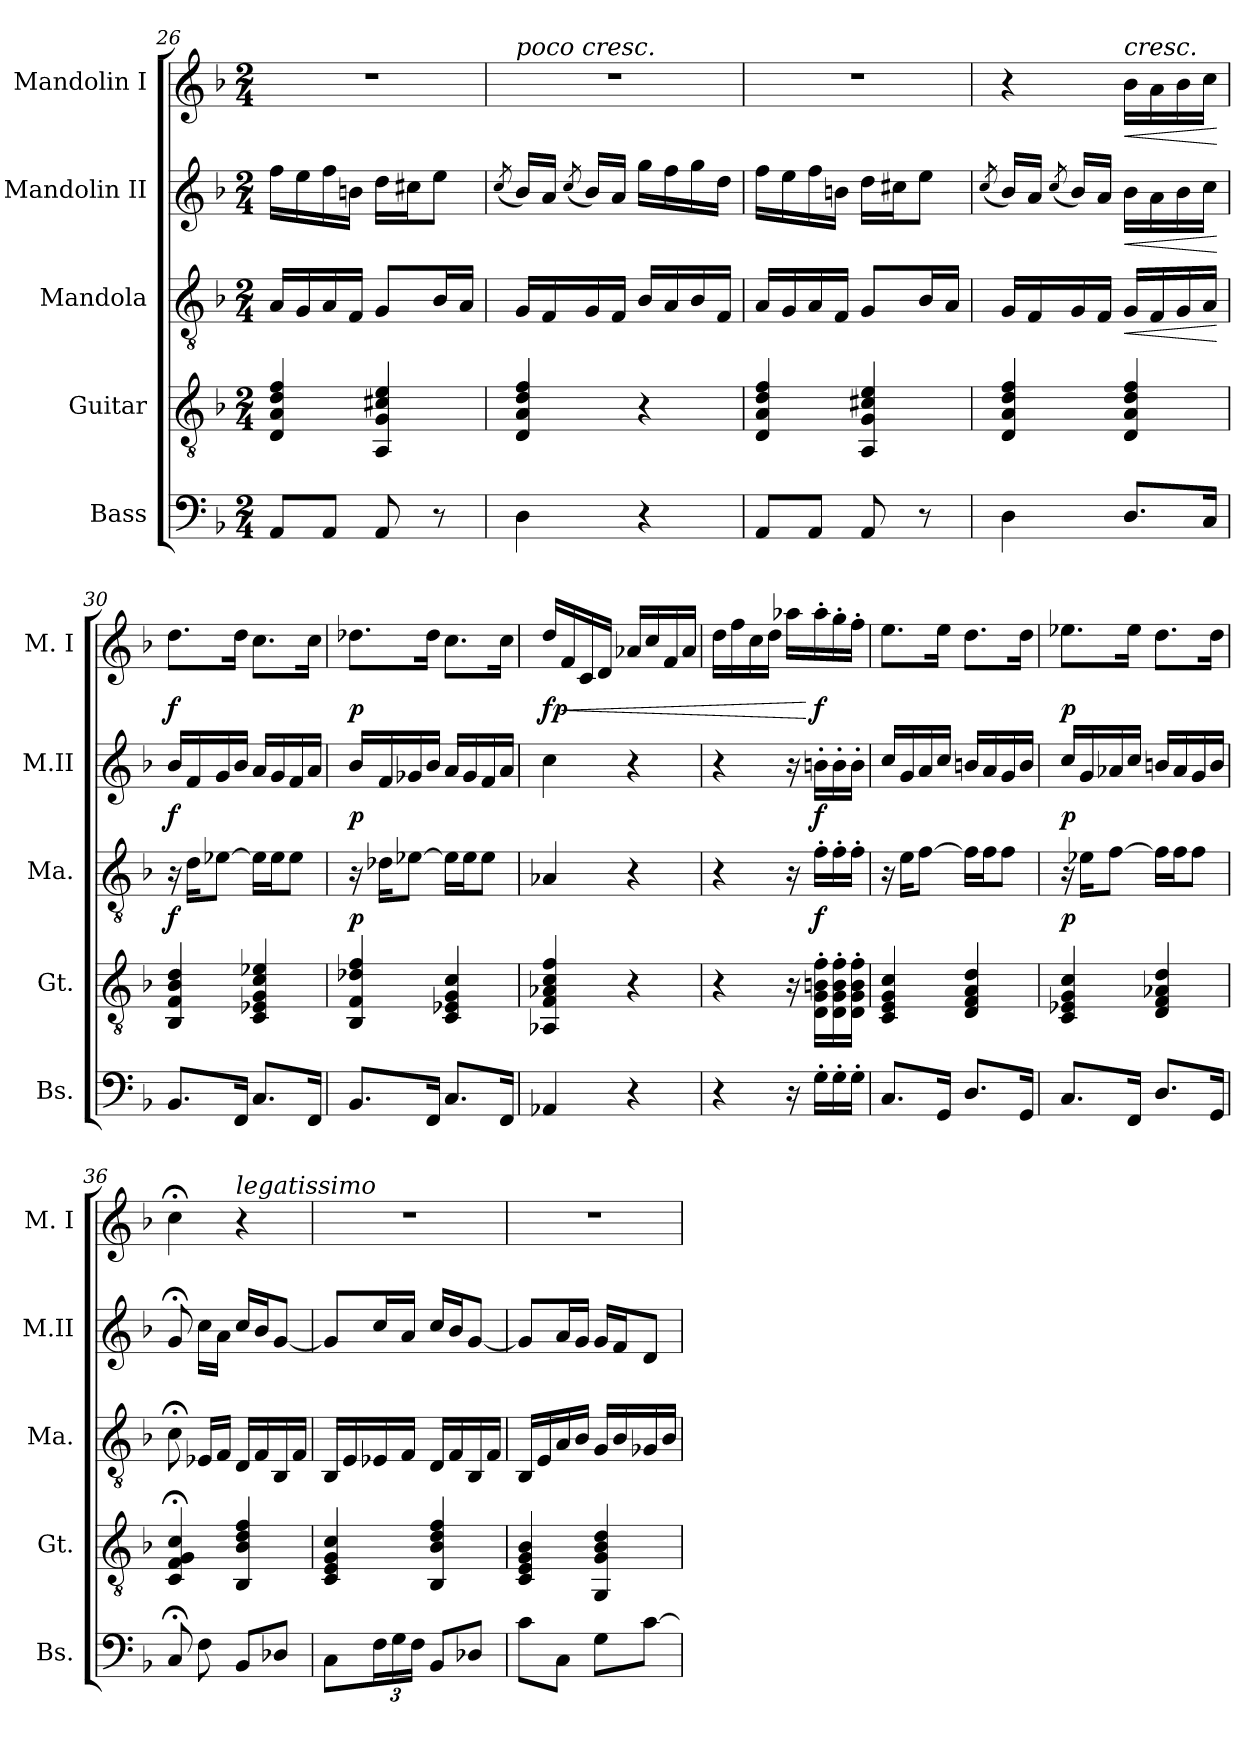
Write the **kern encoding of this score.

**kern	**kern	**kern	**dynam	**kern	**dynam	**kern	**dynam
*part5	*part4	*part3	*part3	*part2	*part2	*part1	*part1
*staff5	*staff4	*staff3	*staff3	*staff2	*staff2	*staff1	*staff1
*I"Bass	*I"Guitar	*I"Mandola	*	*I"Mandolin II	*	*I"Mandolin I	*
*I'Bs.	*I'Gt.	*I'Ma.	*	*I'M.II	*	*I'M. I	*
*clefF4	*clefGv2	*clefGv2	*	*clefG2	*	*clefG2	*
*ITrd7c12	*	*	*	*	*	*	*
*k[b-]	*k[b-]	*k[b-]	*	*k[b-]	*	*k[b-]	*
*M2/4	*M2/4	*M2/4	*	*M2/4	*	*M2/4	*
=26	=26	=26	=26	=26	=26	=26	=26
8AAA/L	4D/ 4A/ 4d/ 4f/	16A/LL	.	16ff\LL	.	2r	.
.	.	16G/	.	16ee\	.	.	.
8AAA/J	.	16A/	.	16ff\	.	.	.
.	.	16F/JJ	.	16bn\JJ	.	.	.
8AAA/	4AA/ 4G/ 4c#X/ 4e/	8G/L	.	16dd\LL	.	.	.
.	.	.	.	16cc#X\J	.	.	.
8r	.	16B-/L	.	8ee\J	.	.	.
.	.	16A/JJ	.	.	.	.	.
=27	=27	=27	=27	=27	=27	=27	=27
.	.	.	.	(8qcc/	.	.	.
!	!	!	!	!	!	!LO:TX:a:i:t=poco cresc.	!
4DD\	4D/ 4A/ 4d/ 4f/	16G/LL	.	16b-/LL)	.	2r	.
.	.	16F/	.	16a/JJ	.	.	.
.	.	.	.	(8qcc/	.	.	.
.	.	16G/	.	16b-/LL)	.	.	.
.	.	16F/JJ	.	16a/JJ	.	.	.
4r	4r	16B-/LL	.	16gg\LL	.	.	.
.	.	16A/	.	16ff\	.	.	.
.	.	16B-/	.	16gg\	.	.	.
.	.	16F/JJ	.	16dd\JJ	.	.	.
=28	=28	=28	=28	=28	=28	=28	=28
8AAA/L	4D/ 4A/ 4d/ 4f/	16A/LL	.	16ff\LL	.	2r	.
.	.	16G/	.	16ee\	.	.	.
8AAA/J	.	16A/	.	16ff\	.	.	.
.	.	16F/JJ	.	16bn\JJ	.	.	.
8AAA/	4AA/ 4G/ 4c#X/ 4e/	8G/L	.	16dd\LL	.	.	.
.	.	.	.	16cc#X\J	.	.	.
8r	.	16B-/L	.	8ee\J	.	.	.
.	.	16A/JJ	.	.	.	.	.
=29	=29	=29	=29	=29	=29	=29	=29
.	.	.	.	(8qcc/	.	.	.
*	*	*	*	*^	*	*	*
4DD\	4D/ 4A/ 4d/ 4f/	16G/LL	.	16b-/LL)	4ryy	.	4r	.
.	.	16F/	.	16a/JJ	.	.	.	.
.	.	.	.	(8qcc/	.	.	.	.
.	.	16G/	.	16b-/LL)	.	.	.	.
.	.	16F/JJ	.	16a/JJ	.	.	.	.
*	*	*	*	*	*	*	*MM43	*
!	!	!	!	!	!	!	!LO:TX:a:i:t=cresc.	!
!	!	!	!LO:HP:b	!	!	!LO:HP:b	!	!LO:HP:b
8.DD/L	4D/ 4A/ 4d/ 4f/	16G/LL	<	4ryy	16b-\LL	<	16b-\LL	<
.	.	16F/	.	.	16a\	.	16a\	.
.	.	16G/	.	.	16b-\	.	16b-\	.
16CC/Jk	.	16A/JJ	.	.	16cc\JJ	.	16cc\JJ	.
*	*	*	*	*v	*v	*	*	*
.	.	.	[	.	[	.	[
!!LO:LB:g=z
=30	=30	=30	=30	=30	=30	=30	=30
*	*	*	*	*	*	*MM46	*
!	!	!	!LO:DY:b	!	!LO:DY:b	!	!LO:DY:b
8.BBB-/L	4BB-/ 4F/ 4B-/ 4d/	16r	f	16b-/LL	f	8.dd\L	f
.	.	16d\KL	.	16f/	.	.	.
.	.	[8e-X\J	.	16g/	.	.	.
16FFF/Jk	.	.	.	16b-/JJ	.	16dd\Jk	.
8.CC/L	4C/ 4E-X/ 4G/ 4c/ 4e-X/	16e-\LL]	.	16a/LL	.	8.cc\L	.
.	.	16e-\J	.	16g/	.	.	.
.	.	8e-\J	.	16f/	.	.	.
16FFF/Jk	.	.	.	16a/JJ	.	16cc\Jk	.
=31	=31	=31	=31	=31	=31	=31	=31
!	!	!	!LO:DY:b	!	!LO:DY:b	!	!LO:DY:b
8.BBB-/L	4BB-/ 4F/ 4d-X/ 4f/	16r	p	16b-/LL	p	8.dd-X\L	p
.	.	16d-X\KL	.	16f/	.	.	.
.	.	[8e-X\J	.	16g-X/	.	.	.
16FFF/Jk	.	.	.	16b-/JJ	.	16dd-\Jk	.
*	*	*	*	*	*	*MM43	*
8.CC/L	4C/ 4E-X/ 4G/ 4c/	16e-\LL]	.	16a/LL	.	8.cc\L	.
.	.	16e-\J	.	16g-/	.	.	.
.	.	8e-\J	.	16f/	.	.	.
16FFF/Jk	.	.	.	16a/JJ	.	16cc\Jk	.
=32	=32	=32	=32	=32	=32	=32	=32
*	*	*	*	*	*	*MM40	*
!	!	!	!	!	!	!	!LO:DY:b
4AAA-X/	4AA-X/ 4F/ 4A-X/ 4c/ 4f/	4A-X/	.	4cc\	.	16dd/LL	fp
!	!	!	!	!	!	!	!LO:HP:b
.	.	.	.	.	.	16f/	<
.	.	.	.	.	.	16c/	.
.	.	.	.	.	.	16d/JJ	.
*	*	*	*	*	*	*MM45	*
4r	4r	4r	.	4r	.	16a-X/LL	.
.	.	.	.	.	.	16cc/	.
.	.	.	.	.	.	16f/	.
.	.	.	.	.	.	16a-/JJ	.
=33	=33	=33	=33	=33	=33	=33	=33
*	*	*	*	*	*	*MM50	*
4r	4r	4r	.	4r	.	16dd\LL	.
.	.	.	.	.	.	16ff\	.
.	.	.	.	.	.	16cc\	.
.	.	.	.	.	.	16dd\JJ	.
*	*	*	*	*	*	*MM43	*
16r	16r	16r	.	16r	.	16aa-X\LL	.
!	!	!	!LO:DY:b	!	!LO:DY:b	!	!LO:DY:n=1:b
16GG'\LL	16D\' 16G\' 16Bn\' 16f\'LL	16f'\LL	f	16bn'\LL	f	16aa-'\	[ f
16GG'\	16D\' 16G\' 16B\' 16f\'	16f'\	.	16b'\	.	16gg'\	.
16GG'\JJ	16D\' 16G\' 16B\' 16f\'JJ	16f'\JJ	.	16b'\JJ	.	16ff'\JJ	.
=34	=34	=34	=34	=34	=34	=34	=34
*	*	*	*	*	*	*MM46	*
8.CC/L	4C/ 4E/ 4G/ 4c/	16r	.	16cc/LL	.	8.ee\L	.
.	.	16e\KL	.	16g/	.	.	.
.	.	[8f\J	.	16a/	.	.	.
16GGG/Jk	.	.	.	16cc/JJ	.	16ee\Jk	.
8.DD/L	4D/ 4F/ 4A/ 4d/	16f\LL]	.	16bn/LL	.	8.dd\L	.
.	.	16f\J	.	16a/	.	.	.
.	.	8f\J	.	16g/	.	.	.
16GGG/Jk	.	.	.	16b/JJ	.	16dd\Jk	.
!!LO:LB:g=z
=35	=35	=35	=35	=35	=35	=35	=35
!	!	!	!LO:DY:b	!	!LO:DY:b	!	!LO:DY:b
8.CC/L	4C/ 4E-X/ 4G/ 4c/	16r	p	16cc/LL	p	8.ee-X\L	p
.	.	16e-X\KL	.	16g/	.	.	.
.	.	[8f\J	.	16a-X/	.	.	.
16FFF/Jk	.	.	.	16cc/JJ	.	16ee-\Jk	.
8.DD/L	4D/ 4F/ 4A-X/ 4d/	16f\LL]	.	16bn/LL	.	8.dd\L	.
.	.	16f\J	.	16a-/	.	.	.
.	.	8f\J	.	16g/	.	.	.
16GGG/Jk	.	.	.	16b/JJ	.	16dd\Jk	.
=36	=36	=36	=36	=36	=36	=36	=36
*	*	*	*	*	*	*MM20	*
8CC;</	4C/;< 4F/;< 4G/;< 4c/;<	8c;<\	.	8g;</	.	4cc;<\	.
8FF\	.	16E-X/LL	.	16cc\LL	.	.	.
.	.	16F/JJ	.	16a\JJ	.	.	.
!	!	!	!	!	!	!LO:TX:a:i:t=legatissimo	!
8BBB-/L	4BB-/ 4B-/ 4d/ 4f/	16D/LL	.	16cc/LL	.	4r	.
.	.	16F/	.	16b-/J	.	.	.
8DD-X/J	.	16BB-/	.	[8g/J	.	.	.
.	.	16F/JJ	.	.	.	.	.
=37	=37	=37	=37	=37	=37	=37	=37
*	*	*	*	*	*	*MM35	*
8CC\L	4C/ 4E/ 4G/ 4c/	16BB-/LL	.	8g/L]	.	2r	.
.	.	16E/	.	.	.	.	.
*Xbrackettup	*	*	*	*	*	*	*
24FF\L	.	16E-X/	.	16cc/L	.	.	.
24GG\	.	.	.	.	.	.	.
.	.	16F/JJ	.	16a/JJ	.	.	.
24FF\JJ	.	.	.	.	.	.	.
8BBB-/L	4BB-/ 4B-/ 4d/ 4f/	16D/LL	.	16cc/LL	.	.	.
.	.	16F/	.	16b-/J	.	.	.
8DD-X/J	.	16BB-/	.	[8g/J	.	.	.
.	.	16F/JJ	.	.	.	.	.
=38	=38	=38	=38	=38	=38	=38	=38
8C\L	4C/ 4E/ 4G/ 4B-/	16BB-/LL	.	8g/L]	.	2r	.
.	.	16E/	.	.	.	.	.
8CC\J	.	16A/	.	16a/L	.	.	.
.	.	16B-/JJ	.	16g/JJ	.	.	.
8GG\L	4GG/ 4G/ 4B-/ 4d/	16G/LL	.	16g/LL	.	.	.
.	.	16B-/	.	16f/J	.	.	.
[8C\J	.	16G-X/	.	8d/J	.	.	.
.	.	16B-/JJ	.	.	.	.	.
=	=	=	=	=	=	=	=
*-	*-	*-	*-	*-	*-	*-	*-
